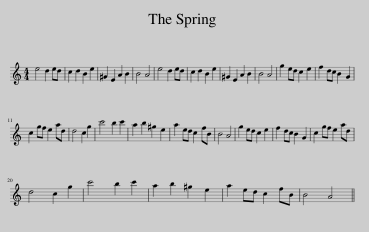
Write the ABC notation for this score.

X:1
L:1/8
M:4/4
I:linebreak $
K:C
V:1 treble
V:1
 e4 d2 ed | c2 d2 B2 e2 | ^G2 E2 A2 B2 | B4 A4 | e4 d2 ed | %5
 c2 d2 B2 e2 | ^G2 E2 A2 B2 | B4 A4 | g2 ed c2 e2 | f2 dc B2 G2 |$ %10
 c2 gf e2 ad | d4 c2 g2 | c'4 b2 c'2 | a2 b2 ^g2 e2 | a2 ed c2 fB | %15
 B4 A4 | g2 ed c2 e2 | f2 dc B2 G2 | c2 gf e2 ad |$ d4 c2 g2 | %20
 c'4 b2 c'2 | a2 b2 ^g2 e2 | a2 ed c2 fB | B4 A4 || %24
